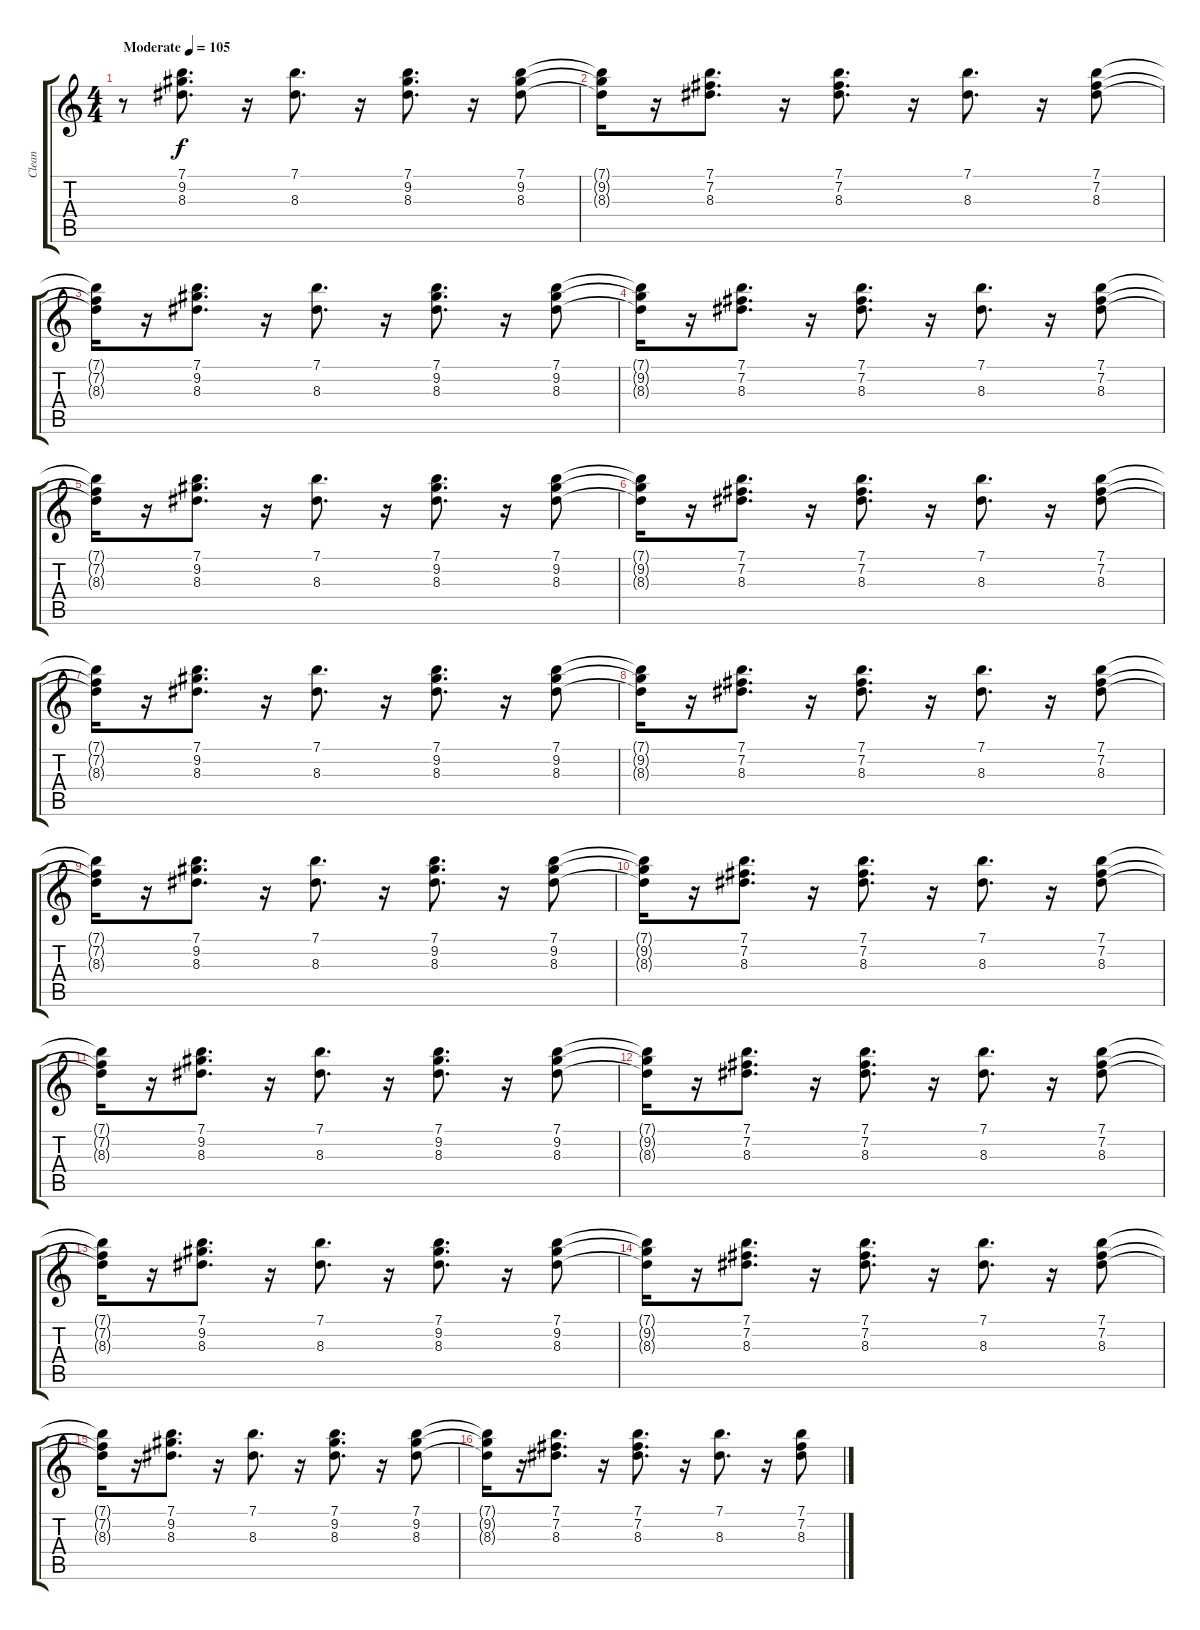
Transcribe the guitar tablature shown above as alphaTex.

\track ("Clean" "Clean") {instrument electricguitarclean}
\staff {score tabs}
\tuning (E4 B3 G3 D3 A2 E2) {hide}
\ts (4 4)
\tempo (105 "Moderate")
\clef g2
\ks c
r.8{dy f instrument electricguitarclean} (7.1 9.2 8.3).8{d} r.16 (7.1 8.3).8{d} r.16 (7.1 9.2 8.3).8{d} r.16 (7.1 9.2 8.3).8 |
(7.1{t} 9.2{t} 8.3{t}).16 r.16 (7.1 7.2 8.3).8{d} r.16 (7.1 7.2 8.3).8{d} r.16 (7.1 8.3).8{d} r.16 (7.1 7.2 8.3).8 |
(7.1{t} 7.2{t} 8.3{t}).16 r.16 (7.1 9.2 8.3).8{d} r.16 (7.1 8.3).8{d} r.16 (7.1 9.2 8.3).8{d} r.16 (7.1 9.2 8.3).8 |
(7.1{t} 9.2{t} 8.3{t}).16 r.16 (7.1 7.2 8.3).8{d} r.16 (7.1 7.2 8.3).8{d} r.16 (7.1 8.3).8{d} r.16 (7.1 7.2 8.3).8 |
(7.1{t} 7.2{t} 8.3{t}).16 r.16 (7.1 9.2 8.3).8{d} r.16 (7.1 8.3).8{d} r.16 (7.1 9.2 8.3).8{d} r.16 (7.1 9.2 8.3).8 |
(7.1{t} 9.2{t} 8.3{t}).16 r.16 (7.1 7.2 8.3).8{d} r.16 (7.1 7.2 8.3).8{d} r.16 (7.1 8.3).8{d} r.16 (7.1 7.2 8.3).8 |
(7.1{t} 7.2{t} 8.3{t}).16 r.16 (7.1 9.2 8.3).8{d} r.16 (7.1 8.3).8{d} r.16 (7.1 9.2 8.3).8{d} r.16 (7.1 9.2 8.3).8 |
(7.1{t} 9.2{t} 8.3{t}).16 r.16 (7.1 7.2 8.3).8{d} r.16 (7.1 7.2 8.3).8{d} r.16 (7.1 8.3).8{d} r.16 (7.1 7.2 8.3).8 |
(7.1{t} 7.2{t} 8.3{t}).16 r.16 (7.1 9.2 8.3).8{d} r.16 (7.1 8.3).8{d} r.16 (7.1 9.2 8.3).8{d} r.16 (7.1 9.2 8.3).8 |
(7.1{t} 9.2{t} 8.3{t}).16 r.16 (7.1 7.2 8.3).8{d} r.16 (7.1 7.2 8.3).8{d} r.16 (7.1 8.3).8{d} r.16 (7.1 7.2 8.3).8 |
(7.1{t} 7.2{t} 8.3{t}).16 r.16 (7.1 9.2 8.3).8{d} r.16 (7.1 8.3).8{d} r.16 (7.1 9.2 8.3).8{d} r.16 (7.1 9.2 8.3).8 |
(7.1{t} 9.2{t} 8.3{t}).16 r.16 (7.1 7.2 8.3).8{d} r.16 (7.1 7.2 8.3).8{d} r.16 (7.1 8.3).8{d} r.16 (7.1 7.2 8.3).8 |
(7.1{t} 7.2{t} 8.3{t}).16 r.16 (7.1 9.2 8.3).8{d} r.16 (7.1 8.3).8{d} r.16 (7.1 9.2 8.3).8{d} r.16 (7.1 9.2 8.3).8 |
(7.1{t} 9.2{t} 8.3{t}).16 r.16 (7.1 7.2 8.3).8{d} r.16 (7.1 7.2 8.3).8{d} r.16 (7.1 8.3).8{d} r.16 (7.1 7.2 8.3).8 |
(7.1{t} 7.2{t} 8.3{t}).16 r.16 (7.1 9.2 8.3).8{d} r.16 (7.1 8.3).8{d} r.16 (7.1 9.2 8.3).8{d} r.16 (7.1 9.2 8.3).8 |
(7.1{t} 9.2{t} 8.3{t}).16 r.16 (7.1 7.2 8.3).8{d} r.16 (7.1 7.2 8.3).8{d} r.16 (7.1 8.3).8{d} r.16 (7.1 7.2 8.3).8
